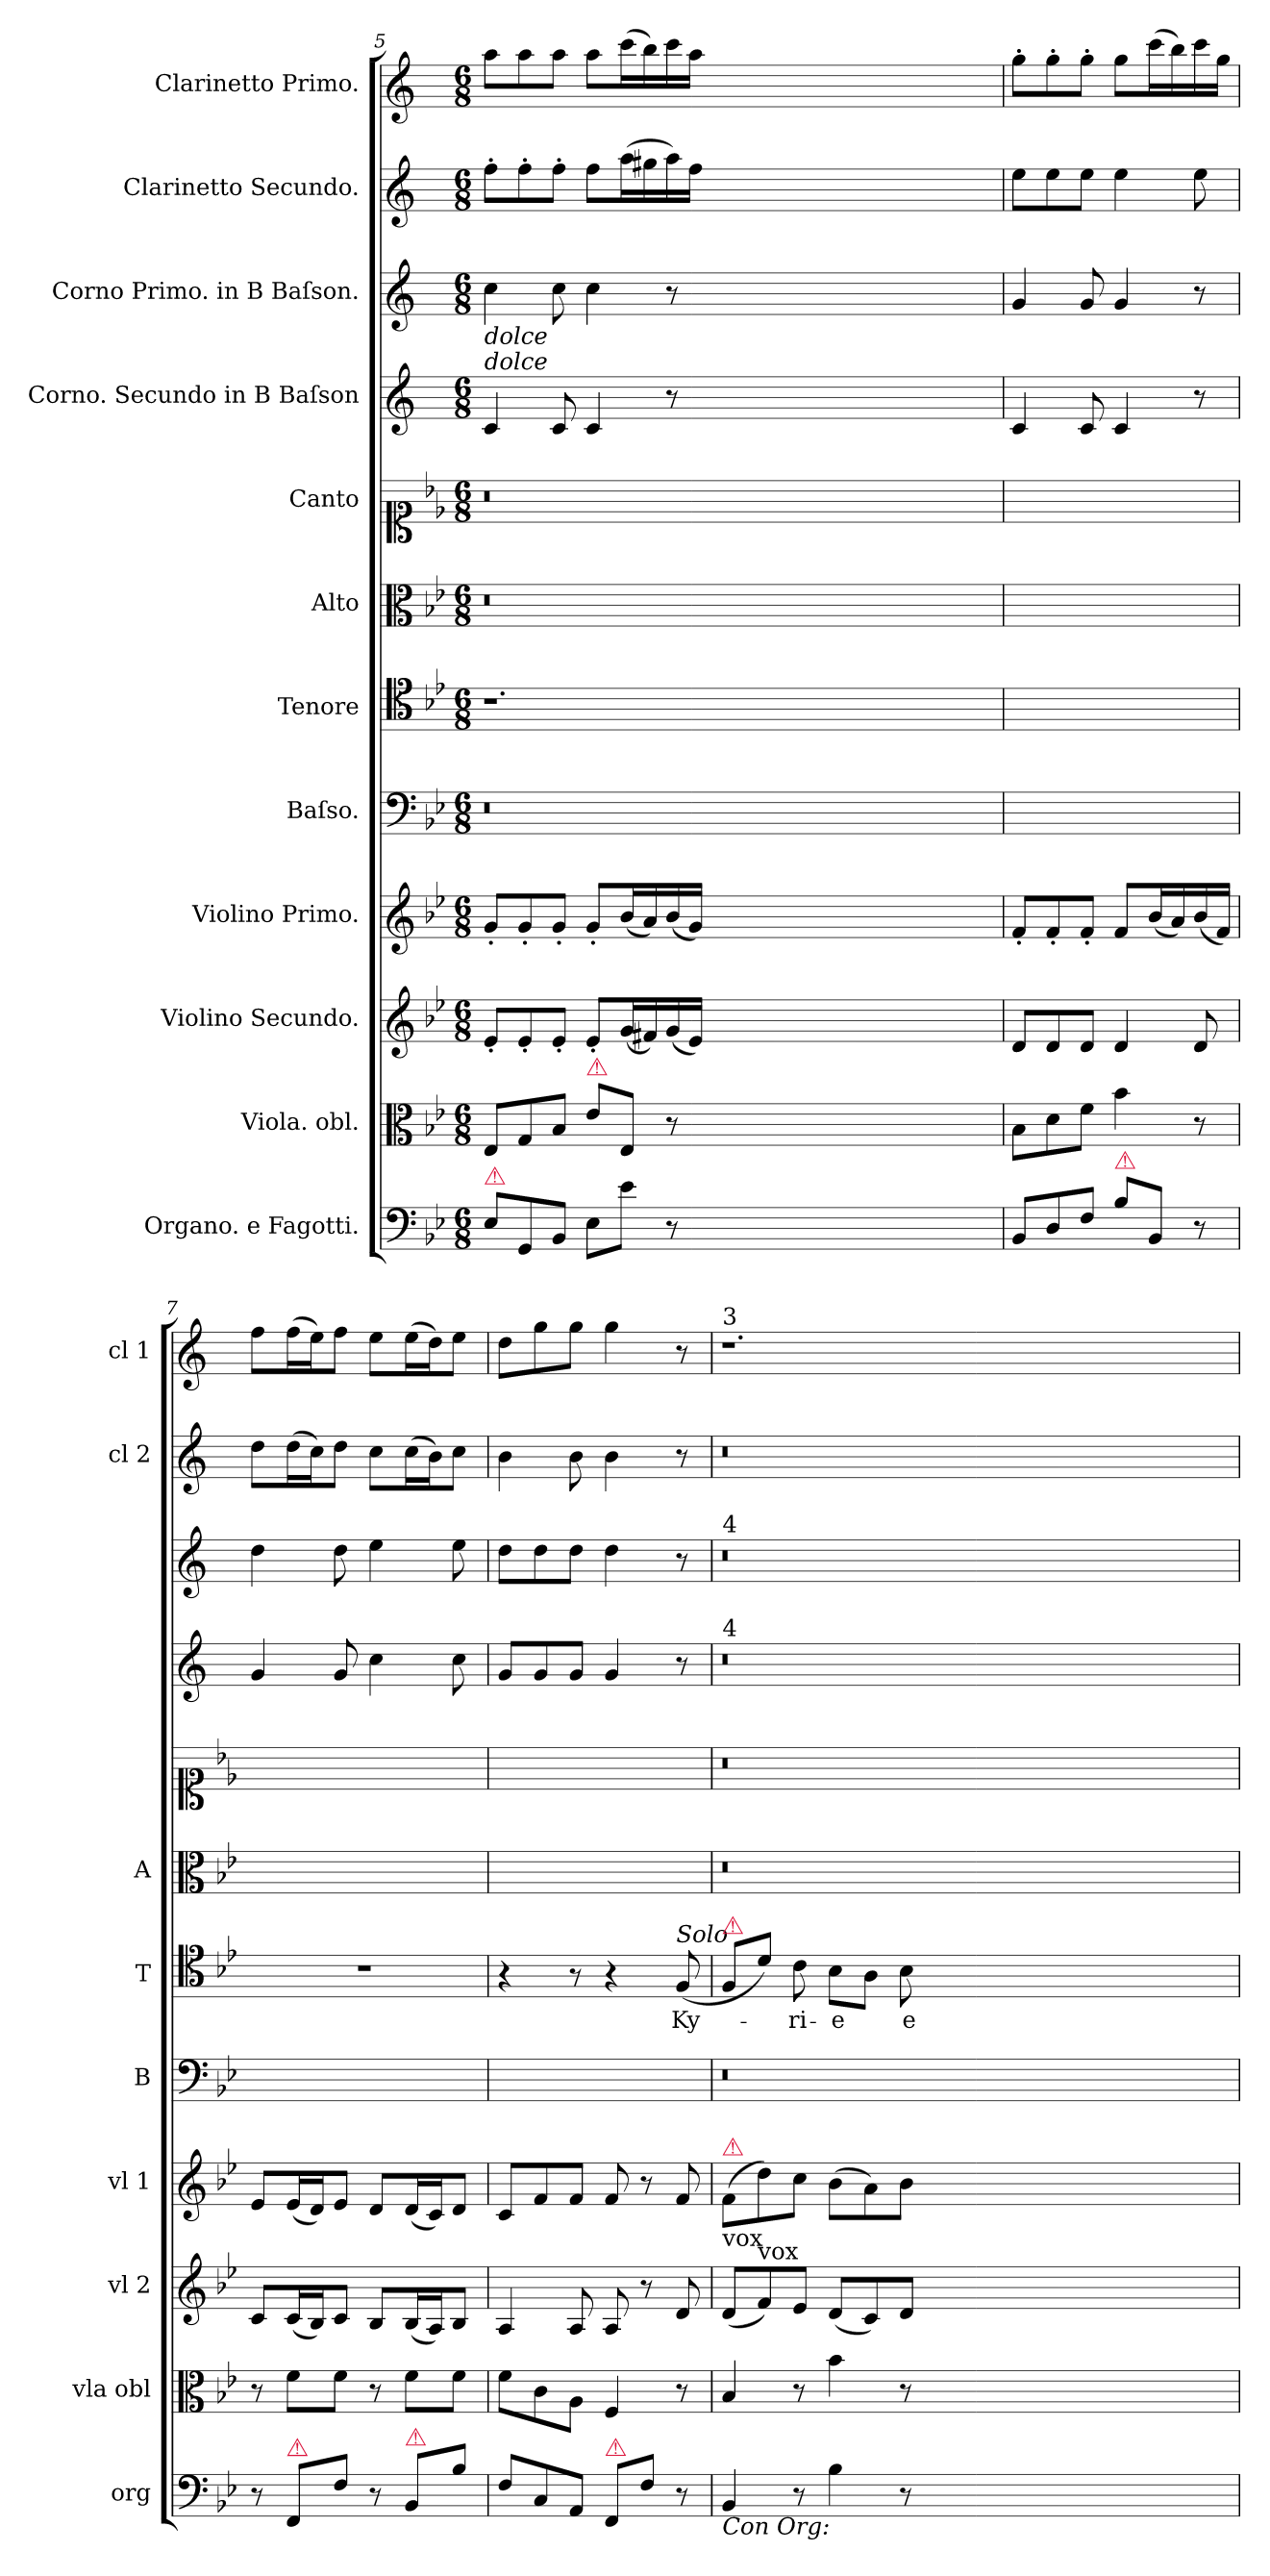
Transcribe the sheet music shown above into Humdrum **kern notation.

**kern	**dynam	**kern	**dynam	**kern	**dynam	**kern	**dynam	**kern	**kern	**text	**kern	**kern	**kern	**kern	**kern	**kern
*part12	*part12	*part11	*part11	*part10	*part10	*part9	*part9	*part8	*part7	*part7	*part6	*part5	*part4	*part3	*part2	*part1
*staff12	*staff12	*staff11	*staff11	*staff10	*staff10	*staff9	*staff9	*staff8	*staff7	*staff7	*staff6	*staff5	*staff4	*staff3	*staff2	*staff1
*I"Organo. e Fagotti.	*	*I"Viola. obl.	*	*I"Violino Secundo.	*	*I"Violino Primo.	*	*I"Baſso.	*I"Tenore	*	*I"Alto	*I"Canto	*I"Corno. Secundo in B Baſson	*I"Corno Primo. in B Baſson.	*I"Clarinetto Secundo.	*I"Clarinetto Primo.
*I'org	*	*I'vla obl	*	*I'vl 2	*	*I'vl 1	*	*I'B	*I'T	*	*I'A	*	*	*	*I'cl 2	*I'cl 1
*clefF4	*	*clefC3	*	*clefG2	*	*clefG2	*	*clefF4	*clefC4	*	*clefC3	*clefC1	*clefG2	*clefG2	*clefG2	*clefG2
*	*	*	*	*	*	*	*	*	*	*	*	*	*ITrd1c2	*ITrd1c2	*ITrd1c2	*ITrd1c2
*k[b-e-]	*	*k[b-e-]	*	*k[b-e-]	*	*k[b-e-]	*	*k[b-e-]	*k[b-e-]	*	*k[b-e-]	*k[b-e-]	*k[b-e-]	*k[b-e-]	*k[b-e-]	*k[b-e-]
*B-:	*	*B-:	*	*B-:	*	*B-:	*	*B-:	*B-:	*	*B-:	*B-:	*B-:	*B-:	*B-:	*B-:
*M6/8	*	*M6/8	*	*M6/8	*	*M6/8	*	*M6/8	*M6/8	*	*M6/8	*M6/8	*M6/8	*M6/8	*M6/8	*M6/8
=5	=5	=5	=5	=5	=5	=5	=5	=5	=5	=5	=5	=5	=5	=5	=5	=5
!	!	!	!	!	!	!	!	!	!	!	!	!	!	!LO:TX:b:i:t=dolce	!	!
!	!	!	!	!	!	!	!	!	!	!	!	!	!LO:TX:a:i:t=dolce	!	!	!
!LO:TX:a:color=crimson:t=⚠	!	!	!	!	!	!	!	!	!	!	!	!	!	!	!	!
!	!	!	!LO:DY:a	!	!	!	!LO:DY:rj	!	!	!	!	!	!	!	!	!
8E-\L	.	8E-/L	piano	8e-'/L	.	8g'/L	pia	0.r	1.r	.	0.r	0.r	4B-/	4b-\	8ee-'\L	8gg\L
8GG/	.	8G/	.	8e-'/	.	8g'/	.	.	.	.	.	.	.	.	8ee-'\	8gg\
8BB-/J	.	8B-/J	.	8e-'/J	.	8g'/J	.	.	.	.	.	.	8B-/	8b-\	8ee-'\J	8gg\J
!	!	!LO:TX:a:color=crimson:t=⚠	!	!	!	!	!	!	!	!	!	!	!	!	!	!
8E-\L	.	8e-\L	.	8e-'/L	.	8g'/L	.	.	.	.	.	.	4B-/	4b-\	8ee-\L	8gg\L
8e-\J	.	8E-/J	.	(16g/L	.	(16b-/L	.	.	.	.	.	.	.	.	(16gg\L	(16bb-\L
.	.	.	.	16f#X/)	.	16a/)	.	.	.	.	.	.	.	.	16ff#X\	16aa\)
8r	.	8r	.	(16g/	.	(16b-/	.	.	.	.	.	.	8r	8r	16gg\)	16bb-\
.	.	.	.	16e-/JJ)	.	16g/JJ)	.	.	.	.	.	.	.	.	16ee-\JJ	16gg\JJ
0ryy	.	0ryy	.	0ryy	.	0ryy	.	.	.	.	.	.	0ryy	0ryy	0ryy	0ryy
.	.	.	.	.	.	.	.	.	1.ryy	.	.	.	.	.	.	.
4ryy	.	4ryy	.	4ryy	.	4ryy	.	.	.	.	.	.	4ryy	4ryy	4ryy	4ryy
=6	=6	=6	=6	=6	=6	=6	=6	=6	=6	=6	=6	=6	=6	=6	=6	=6
8BB-/L	.	8B-\L	.	8d/L	.	8f'/L	.	2.ryy	2.ryy	.	2.ryy	2.ryy	4B-/	4f/	8dd\L	8ff'\L
8D/	.	8d\	.	8d/	.	8f'/	.	.	.	.	.	.	.	.	8dd\	8ff'\
8F/J	.	8f\J	.	8d/J	.	8f'/J	.	.	.	.	.	.	8B-/	8f/	8dd\J	8ff'\J
!LO:TX:a:color=crimson:t=⚠	!	!	!	!	!	!	!	!	!	!	!	!	!	!	!	!
8B-\L	.	4b-\	.	4d/	.	8f/L	.	.	.	.	.	.	4B-/	4f/	4dd\	8ff\L
8BB-/J	.	.	.	.	.	(16b-/L	.	.	.	.	.	.	.	.	.	(16bb-\L
.	.	.	.	.	.	16a/)	.	.	.	.	.	.	.	.	.	16aa\)
8r	.	8r	.	8d/	.	(16b-/	.	.	.	.	.	.	8r	8r	8dd\	16bb-\
.	.	.	.	.	.	16f/JJ)	.	.	.	.	.	.	.	.	.	16ff\JJ
=7	=7	=7	=7	=7	=7	=7	=7	=7	=7	=7	=7	=7	=7	=7	=7	=7
8r	.	8r	.	8c/L	.	8e-/L	.	2.ryy	2.r	.	2.ryy	2.ryy	4f/	4cc\	8cc\L	8ee-\L
!LO:TX:a:color=crimson:t=⚠	!	!	!	!	!	!	!	!	!	!	!	!	!	!	!	!
8FF/L	.	8f\L	.	(16c/L	.	(16e-/L	.	.	.	.	.	.	.	.	(16cc\L	(16ee-\L
.	.	.	.	16B-/J)	.	16d/J)	.	.	.	.	.	.	.	.	16b-\J)	16dd\J)
8F\J	.	8f\J	.	8c/J	.	8e-/J	.	.	.	.	.	.	8f/	8cc\	8cc\J	8ee-\J
8r	.	8r	.	8B-/L	.	8d/L	.	.	.	.	.	.	4b-\	4dd\	8b-\L	8dd\L
!LO:TX:a:color=crimson:t=⚠	!	!	!	!	!	!	!	!	!	!	!	!	!	!	!	!
8BB-/L	.	8f\L	.	(16B-/L	.	(16d/L	.	.	.	.	.	.	.	.	(16b-\L	(16dd\L
.	.	.	.	16A/J)	.	16c/J)	.	.	.	.	.	.	.	.	16a\J)	16cc\J)
8B-\J	.	8f\J	.	8B-/J	.	8d/J	.	.	.	.	.	.	8b-\	8dd\	8b-\J	8dd\J
=8	=8	=8	=8	=8	=8	=8	=8	=8	=8	=8	=8	=8	=8	=8	=8	=8
!	!	!	!	!	!LO:DY:a	!	!LO:DY:a	!	!	!	!	!	!	!	!	!
8F/L	.	8f\L	fort	4A/	fort	8c/L	forte	2.ryy	4r	.	2.ryy	2.ryy	8f/L	8cc\L	4a\	8cc\L
8C/	.	8c\	.	.	.	8f/	.	.	.	.	.	.	8f/	8cc\	.	8ff\
8AA/J	.	8A\J	.	8A/	.	8f/J	.	.	8r	.	.	.	8f/J	8cc\J	8a\	8ff\J
!LO:TX:a:color=crimson:t=⚠	!	!	!	!	!	!	!	!	!	!	!	!	!	!	!	!
8FF/L	.	4F/	.	8A/	.	8f/	.	.	4r	.	.	.	4f/	4cc\	4a\	4ff\
8F\J	.	.	.	8r	.	8r	.	.	.	.	.	.	.	.	.	.
!	!	!	!	!	!	!	!	!	!LO:TX:a:i:t=Solo	!	!	!	!	!	!	!
!	!	!	!	!	!LO:DY:a	!	!	!	!	!	!	!	!	!	!	!
8r	.	8r	.	8d/	pia	8f/	pia	.	(8F/	Ky-	.	.	8r	8r	8r	8r
=9	=9	=9	=9	=9	=9	=9	=9	=9	=9	=9	=9	=9	=9	=9	=9	=9
!	!	!	!	!	!	!	!	!	!	!	!	!	!	!	!	!LO:TX:a:t=3
!	!	!	!	!	!	!	!	!	!	!	!	!	!	!LO:TX:a:t=4	!	!
!	!	!	!	!	!	!	!	!	!	!	!	!	!LO:TX:a:t=4	!	!	!
!	!	!	!	!	!	!	!	!	!LO:TX:a:color=crimson:t=⚠	!	!	!	!	!	!	!
!	!	!	!	!	!	!LO:TX:a:color=crimson:t=⚠	!	!	!	!	!	!	!	!	!	!
!	!	!	!	!	!	!LO:TX:b:t=vox	!	!	!	!	!	!	!	!	!	!
!LO:TX:b:i:t=Con Org&colon;	!	!	!	!	!	!	!	!	!	!	!	!	!	!	!	!
4BB-/	.	4B-/	pia	(8d/L	.	(8f/L	.	0.r	8F/L	.	0.r	0.r	0.r	0.r	0.r	1.r
!	!	!	!	!LO:TX:a:t=vox	!	!	!	!	!	!	!	!	!	!	!	!
.	.	.	.	8f/)	.	8dd\)	.	.	8d\J)	.	.	.	.	.	.	.
8r	.	8r	.	8e-/J	.	8cc\J	.	.	8c\	-ri-	.	.	.	.	.	.
4B-\	.	4b-\	.	(8d/L	.	(8b-\L	.	.	8B-\L	-e	.	.	.	.	.	.
.	.	.	.	8c/)	.	8a\)	.	.	8A\J	.	.	.	.	.	.	.
8r	piano	8r	.	8d/J	.	8b-\J	.	.	8B-\	e-	.	.	.	.	.	.
0ryy	.	0ryy	.	0ryy	.	0ryy	.	.	0ryy	.	.	.	.	.	.	.
.	.	.	.	.	.	.	.	.	.	.	.	.	.	.	.	1.ryy
4ryy	.	4ryy	.	4ryy	.	4ryy	.	.	4ryy	.	.	.	.	.	.	.
=	=	=	=	=	=	=	=	=	=	=	=	=	=	=	=	=
*-	*-	*-	*-	*-	*-	*-	*-	*-	*-	*-	*-	*-	*-	*-	*-	*-
